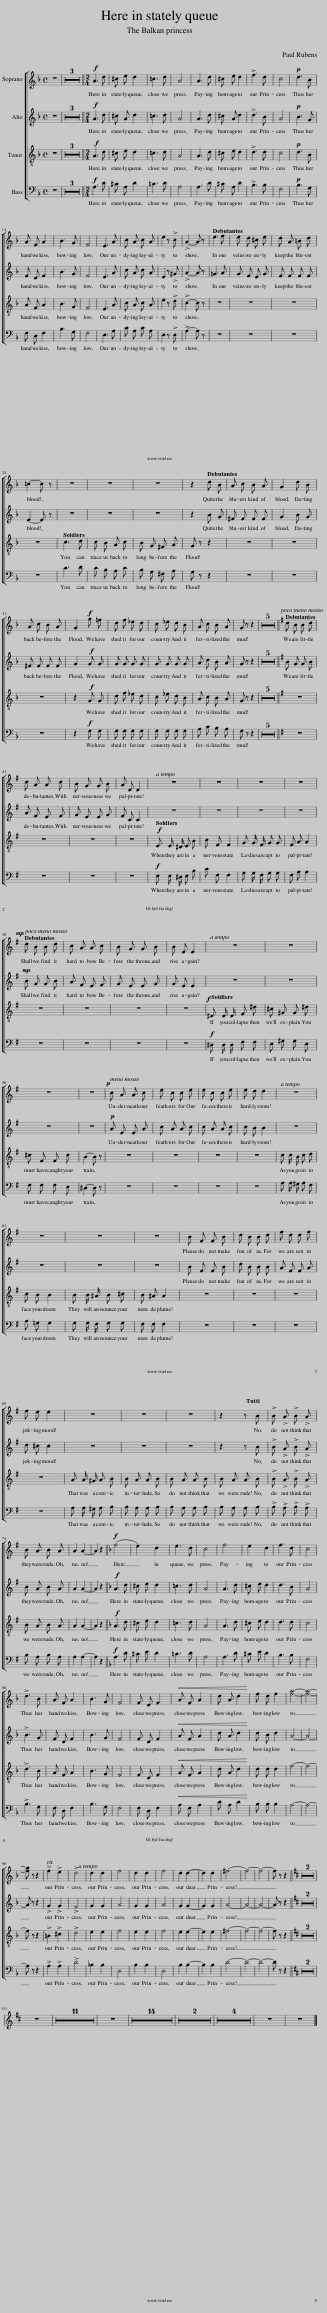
X:1
%%score [ 1 2 3 4 ] { ( 5 7 ) | ( 6 8 ) }
L:1/8
Q:1/4=80
M:4/4
I:linebreak $
K:F
V:1 treble
V:2 treble
V:3 treble-8
V:4 bass
V:5 treble
V:7 treble
V:6 bass
V:8 bass
V:1
 z8 | z8 | z8 | z8 ||[M:2/4]!f! A3 d | %5
 ^c e d2 | =c3 d | A4 | A3 d | ^c e d2 | %10
 !>!f3 d | c4 |!p! d3 B |$ A F A2 | B3 G | %15
 F4 | E3 A | c A c A | e2 z !>!c | !>!A2- A z | %20
 e3 f | e d ^c e | d A =B d |$ =c2- c z | z4 | %25
 z4 | z4 | z2 d B | A c B A | G2 d B |$ %30
 A c B A | G2!f! g =f | d f _e d | c _e d B | A c B A | %35
 G z z2 | z4 | z4 | z4 | z4 | %40
 z4 ||[K:G][Q:1/4=80] d B B d |$ c A A c | B G G B | A D D2 | %45
[Q:1/4=80] z4 | z4 | z4 | z4 |$!mp![Q:1/4=80] d B B d | %50
 c A A c | B G G B | B E E2 |[Q:1/4=80] z4 | z4 |$ %55
 z4 | z4 |!p![Q:1/4=80] c A A c | e c c e | e c c e | %60
 e d d2 |[Q:1/4=80] z4 |$ z4 | z4 | z4 | %65
 B F F B | d B B d | f d d f |$ f e e2 | z4 | %70
 z4 | z4 | z2 z B | !>!B !>!A !>!B !>!A |$ B A B A | %75
 A2 A2- | A2 z2 ||[K:F]!f! (f4 | e2) d2 | e3 d | %80
 c4 | f4 | e2 d2 | f3 d | c4 |$ %85
 !>!d3 B | A F A2 | B3 G | F4 | F D F2 | %90
!<(! A F A2 | d A d2!<)! | f d f2 | [fa]4- | [fa]4- |$ %95
 [fa] z z2 |[Q:1/4=80] !>!f2 !>!e2 | !>!d4[Q:1/4=80] | d2 d2 | f4 | %100
 d2 d2 | f4 | d2 d2- | d2 d2 | ^f4- | %105
 f4- | f4- | f z z2 ||[K:D] z4 | z4 |$ %110
 z4 | z4 | z4 | z4 | z4 | %115
 z4 | z4 | z4 | z4 | z4 | %120
 z4 | z4 | z4 | z4 | z4 | %125
 z4 | z4 | z4 | z4 | z4 | %130
 z4 | z4 | z4 | z4 | z4 | %135
 z4 | z4 | z4 | z4 | z4 | %140
 z4 | z4 | z4 | z4 | z4 |] %145
V:2
 z8 | z8 | z8 | z8 ||[M:2/4]!f! A3 d | %5
 ^c A d2 | =c3 d | A4 | A3 d | ^c A d2 | %10
 !>!d3 B | A4 |!p! B3 G |$ F D F2 | B3 G | %15
 F4 | E3 A | c A c A | E2 z !>!^G | !>!A2- A z | %20
 =G3 A | G F E G | F F F F |$ E2- E z | z4 | %25
 z4 | z4 | z2 B G | ^F F F F | G2 B G |$ %30
 ^F F F F | G2!f! G G | G G G G | G G G G | A c B A | %35
 G z z2 | z4 | z4 | z4 | z4 | %40
 z4 ||[K:G] B G G B |$ A F E F | G E E G | F C C2 | %45
 z4 | z4 | z4 | z4 |$!mp! B G G B | %50
 A F E F | G E E G | G E E2 | z4 | z4 |$ %55
 z4 | z4 |!p! A E E A | c A A c | c A A c | %60
 c B B2 | z4 |$ z4 | z4 | z4 | %65
 B F F B | d B B B | A F F A |$ d ^c c2 | z4 | %70
 z4 | z4 | z2 z B | !>!B !>!A !>!B !>!A |$ B A B A | %75
 A2 A2- | A2 z2 ||[K:F]!f! A3 d | ^c e d2 | =c3 d | %80
 A4 | A3 d | ^c e d2 | d3 B | A4 |$ %85
 !>!B3 G | F D F2 | B3 G | F4 | F D F2 | %90
!<(! A F A2 | d A d2!<)! | d B d2 | A4- | A4- |$ %95
 A z z2 | !>!G2 !>!G2 | !>!F4 | G2 G2 | A4 | %100
 G2 G2 | A4 | G2 G2- | G2 G2 | A4- | %105
 A4- | A4- | A z z2 ||[K:D] z4 | z4 |$ %110
 z4 | z4 | z4 | z4 | z4 | %115
 z4 | z4 | z4 | z4 | z4 | %120
 z4 | z4 | z4 | z4 | z4 | %125
 z4 | z4 | z4 | z4 | z4 | %130
 z4 | z4 | z4 | z4 | z4 | %135
 z4 | z4 | z4 | z4 | z4 | %140
 z4 | z4 | z4 | z4 | z4 |] %145
V:3
 z8 | z8 | z8 | z8 ||[M:2/4]!f! A3 d | %5
 ^c e d2 | =c3 d | A4 | A3 d | ^c e d2 | %10
 !>!d3 d | c4 |!p! d3 B |$ A F A2 | B3 G | %15
 F4 | E3 A | c A c A | e2 z !>!d | !>!c2- c z | %20
 z4 | z4 | z4 |$ z4 | c3 d | %25
 c B A c | B G ^F A | G z z2 | z4 | z4 |$ %30
 z4 | z2!f! G G | d f _e d | c _e d B | A c B A | %35
 G z z2 | z4 | z4 | z4 | z4 | %40
 z4 ||[K:G] z4 |$ z4 | z4 | z4 | %45
!f! E E/ ^D/ E B | c F F2 | G G/ F/ G G | F A A2 |$ z4 | %50
 z4 | z4 | z4 |!f! ^D D/ D/ F ^d | ^c ^G G ^d |$ %55
 ^c F F c | B2- B z | z4 | z4 | z4 | %60
 z4 | c c/ B/ c d |$ c B B2 | B B/ ^A/ B ^c | B ^A A2 | %65
 z4 | z4 | z4 |$ z4 | A A/ ^G/ A B | %70
 B A A B | B A A B | B A A B | !>!B !>!A !>!B !>!A |$ B A B A | %75
 A2 A2- | A2 z2 ||[K:F]!f! A3 d | ^c e d2 | =c3 d | %80
 A4 | A3 d | ^c e d2 | d3 d | c4 |$ %85
 !>!d3 B | A F A2 | B3 G | F4 | F D F2 | %90
!<(! A F A2 | d A d2!<)! | d d d2 | f4- | f4- |$ %95
 f z z2 | !>!=B2 !>!^c2 | !>!d4 | e2 e2 | f4 | %100
 e2 e2 | f4 | e2 e2- | e2 e2 | ^f4- | %105
 f4- | f4- | f z z2 ||[K:D] z4 | z4 |$ %110
 z4 | z4 | z4 | z4 | z4 | %115
 z4 | z4 | z4 | z4 | z4 | %120
 z4 | z4 | z4 | z4 | z4 | %125
 z4 | z4 | z4 | z4 | z4 | %130
 z4 | z4 | z4 | z4 | z4 | %135
 z4 | z4 | z4 | z4 | z4 | %140
 z4 | z4 | z4 | z4 | z4 |] %145
V:4
 z8 | z8 | z8 | z8 ||[M:2/4]!f! A,3 D | %5
 ^C A, D2 | =C3 D | A,4 | A,3 D | ^C A, D2 | %10
 !>!B,3 B, | F,4 |!p! B,3 G, |$ F, D, F,2 | B,3 G, | %15
 F,4 | E,3 A, | C A, C A, | E,2 z !>!E, | !>!A,2- A, z | %20
 z4 | z4 | z4 |$ z4 | C3 D | %25
 C B, A, C | B, G, ^F, A, | G, z z2 | z4 | z4 |$ %30
 z4 | z2!f! G, G, | G, G, G, G, | G, G, G, G, | A, C B, A, | %35
 G, z z2 | z4 | z4 | z4 | z4 | %40
 z4 ||[K:G] z4 |$ z4 | z4 | z4 | %45
!f! E, E,/ ^D,/ E, B, | C F, F,2 | G, G,/ F,/ G, G, | F, A, A,2 |$ z4 | %50
 z4 | z4 | z4 |!f! ^D, D,/ D,/ F, F, | E, ^G, G, E, |$ %55
 F, F, F, E, | ^D,2- D, z | z4 | z4 | z4 | %60
 z4 | A, A,/ ^G,/ A, F, |$ A, =G, G,2 | G, G,/ F,/ G, G, | F, F, F,2 | %65
 z4 | z4 | z4 |$ z4 | A, A,/ ^G,/ A, B, | %70
 B, A, A, B, | B, A, A, B, | B, A, A, B, | !>!B, !>!A, !>!B, !>!A, |$ B, A, B, A, | %75
 A,2 A,2- | A,2 z2 ||[K:F]!f! A,3 D | ^C E D2 | =C3 D | %80
 A,4 | A,3 D | ^C E D2 | B,3 B, | F,4 |$ %85
 !>!B,3 G, | F, D, F,2 | B,3 G, | F,4 | F, D, F,2 | %90
!<(! A, F, A,2 | D A, D2!<)! | B, B, B,2 | A,4- | A,4- |$ %95
 A, z z2 | !>!A,2 !>!A,2 | !>!D4 | _B,2 B,2 | D,4 | %100
 B,2 B,2 | D,4 | B,2 B,2- | B,2 B,2 | D4- | %105
 D4- | D4- | D z z2 ||[K:D] z4 | z4 |$ %110
 z4 | z4 | z4 | z4 | z4 | %115
 z4 | z4 | z4 | z4 | z4 | %120
 z4 | z4 | z4 | z4 | z4 | %125
 z4 | z4 | z4 | z4 | z4 | %130
 z4 | z4 | z4 | z4 | z4 | %135
 z4 | z4 | z4 | z4 | z4 | %140
 z4 | z4 | z4 | z4 | z4 |] %145
V:5
!ff! [Ee]2 [A,A]3/2 [A,A]/ [A,A]2 [B,B]2 | [Ee]2 [A,A]3/2 [A,A]/ [A,A]2 [B,B]2 | [Ee]2 [A,A]4!<(! [A,A]2- | [A,A]2 [A,A]4 [A,A]2!<)! ||[M:2/4] z!f! [A,DFA] z [A,DFA] | %5
 z [A,^CGA] z [A,DFA] | z [CFBc] z [DEBd] | z [A,CFA] z [A,CFA] | z [A,DFA] z [A,DFA] | z [A,^CGA] z [A,DFA] | %10
 z [B,DFB] z [DFBd] | z [CFAc] z [CFAc] |!p! [Dd]3 [CEB] |$ [A,A] [DF] [A,A]2 | [B,B]3 [G,^CG] | %15
 F4 | E3 A | c A c A | [Ee]2 z [Dc] | [CA]2 z2 | %20
 c3 f | e d ^c e | d [FA] =B [Fd] |$ [Ec]2{ga=b} [cc']2 | c3 [FAd] | %25
 c [CGB] A [_EGc] | B [B,DG] ^F [CFA] | [B,G]2 [Bd] [GB] | [^FA] [Fc] [FB] [FA] | G2 [Bd] [GB] |$ %30
 [^FA] [Fc] [FB] [FA] | G2!f! [Gg] [Gf] | g/ f/ d/ _e/ f/ d/ e/ f/ | _e/ c/ d/ e/ d/ B/ c/ d/ | c/ A/ B/ c/ d/ c/ B/ A/ | %35
 [B,G] z!mf! D/ E/ F/ G/ | [FA] [FA] [EG^c] [EGc] | [DFd]2!<(! d/ e/ f/ g/ | [fa][fa] [ga][ga]!<)! | [^fd']d d d | %40
!>(! !>!D D D D!>)! ||[K:G]!mp! [Bd]4 |$ [Ac]4 | [GB]4 | [FA]4 | %45
!f! E E/ ^D/ E [B,^EB] | c [CF] [CF]2 | G [DG]/ F/ G [EGe] | d A [DFA]2 |$!mp! [Bd]4 | %50
 [Ac]4 | [GB]4 | B E E2 | ^D D/ E/ F [DF^d] | ^c [E^G] G [E^d] |$ %55
 ^c F F c | [^DB]2 [^db]2 |!mp! .[Ac] .[EA] .[EA] .[Ac] | .[ce] .[Ac] .[Ac] .[ce] | .[ce] .[Ac] .[Ac] .[ce] | %60
 .[ce] .[Bd] [Bd]2 |!f! c [Ac]/ [^GB]/ [Ac] [Fd] |$ [Ac] [=GB] B2 | B B/ ^A/ B ^c | B ^A A2 | %65
!mp! B F F B | [^Ed] [DB] [DB] [Ed] | [Af] [Fd] [Fd] [Af] |$ [df] [^ce] [ce]2 | A A/ ^G/ A B | %70
 B A A B | B A A B | B A A B | [B,B] [A,A] [B,B] [A,A] |$ [B,B] [A,A] [B,B] [A,A] | %75
!<(! [A,^CGA]2 [EGA^ce]2- | [EGAce]2 !>![A^cea]2!<)! ||[K:F]!f! A3 d | ^c e d2 | z [=CEB=c] z [DEBd] | %80
 z [A,CFA] z [A,CFA] | z [A,DFA] z [A,DFA] | z [A,^CGA] z [A,DFA] | z [B,DFB] z [DFBd] | z [CFAc] z [CFAc] |$ %85
 [Dd]3 [CEB] | [A,A] [DF] [A,A]2 | [B,B]3 [G,^CG] | F4 | F D F2 | %90
!<(! A F A2 | d A d2!<)! | f d f2 |!<(! A,/ ^G,/ A,/ =B,/ ^C/ D/ E/ F/ | G/ A/ =B/ ^c/ d/ e/ f/ g/!<)! |$ %95
 a z z2 | !>![Gf]2 !>![Ge]2 | !>![DFd] D/ ^C/ D/ C/ D | [EGd]2 [EGd]2 | [FAf]4 | %100
 [EGd]2 [EGd]2 | [FAf]4 | [EGd]2 [EGd]2- | [EGd]2 [EGd]2 | [^FA^f]4- | %105
 [FAf]4- | [FAf]4- | [FAf]2 !>![Dd]2 ||[K:D] [Dd]4- | [Dd]!<(! c/ d/ e/ f/ g/ a/!<)! |$ %110
!ff! !>![dbd']3 [gb] | .[fa] .[df] .[fa]2 | !>![gb]3 .[eg] | [df]4 | [Ee]3 [Ff] | %115
 [Ee] [Dd] [Cc] [Ee] | [Dd] [A,A] [Cc] [Ee] | [Dd] c/ d/ e/ f/ g/ a/ | [dbd']3 [Bgb] | [Afa] .[df] [fa]2 | %120
 [Bgb]3 .[Geg] |!>(! [Fdf]4!>)! |!p! [Bd]3 .[GB] | .[FA] .[DF] [FA]2 | [GB]3 [EG] | %125
 [DF] z .d/ .e/ .f/ .g/ | !>![Aa]3 .[Bb] | .[Aa] .g .e .g | .f .d .c .e | .d .A .G .B | %130
 .A .F .[CE] .G | .[DF] .D .[A,C] .E | .[A,D] d/ c/ d/ c/ d/ c/ | d4- | d d/ c/ d/ c/ d/ c/ | %135
 d4- | d z .d/ .e/ .f/ .g/ | .a .a .a .a | .[dd'] z .D/ .E/ .F/ .G/ |!>(! .A .A .A .A | %140
 .d z .[A,CA] z!>)! | .[A,D] z .A, z | .D z z2 |!pp! .D z z2 | .D z z2 |] %145
V:6
 [E,E]2 [A,,A,]3/2 [A,,A,]/ [A,,A,]2 [B,,B,]2 | [E,E]2 [A,,A,]3/2 [A,,A,]/ [A,,A,]2 [B,,B,]2 | [A,,A,] [^G,,^G,] [=G,,=G,] [^F,,^F,] [=F,,=F,] [E,,E,] [_E,,_E,] [D,,D,] | [^C,,^C,] [=C,,=C,] [=B,,,=B,,] [_B,,,_B,,] [A,,,A,,] [G,,,G,,] [F,,,F,,] [E,,,E,,] ||[M:2/4] [D,,,D,,]2 [D,,D,]2 | %5
 [E,,E,]2 [F,,F,]2 | [G,,G,]2 [C,,C,]2 | [F,,F,]2 [C,,C,]2 | [D,,D,]2 [D,,D,]2 | [E,,E,]2 [F,,F,]2 | %10
 [B,,,B,,]2 [B,,B,]2 | !arpeggio![F,,C,A,]2 C,2 | [G,,G,]2 [C,,C,]2 |$ [F,,F,]2 [C,,C,]2 | [E,,E,]2 [A,,,A,,]2 | %15
 D,,2 A,,2 | E,,2 E, A, | C A, C A, | [E,,E,]2 z [E,^G,] | [A,,E,]2 A,,,2 | %20
 ^C, A, A,, A, | ^C, A, A,, A, | D, A, A,, [G,=B,] |$ [C,G,]2 !arpeggio![C,,G,,E,]2 | F, [A,C] F, [A,C] | %25
 _E,2 C,2 | D,2 D,,2 | [G,,D,]2 z2 | [G,C_E] [G,CE] [G,CE] [G,CE] | [G,B,D]2 z2 |$ %30
 [G,C_E] [G,CE] [G,CE] [G,CE] | [G,B,D]2 G, G, | =B,, [G,=B,] G,, [G,B,] | C, [G,C] D, [G,B,] | _E, [G,A,] D,, [D,^F,] | %35
 [G,,D,] z [E,B,] [E,B,] | [A,D] [A,D] A, A, | [D,A,]2 z2 |[I:staff -1] [Ad] [Ad] [A^c] [Ac] | d[I:staff +1] z z2 | %40
 z4 ||[K:G] G,, D, B, D, |$ G,, D, A, D, | G,, E, B, E, | G,, D, F, D, | %45
 G,, D, ^G,, D, | A,, D, D,,2 | B,, [G,B,] _B,, [_B,^C] | A,, [F,C] [D,C]2 |$ G,, D, B, D, | %50
 G,, D, A, D, | G,, E, B, E, | ^C, G, B, G, | F,, [F,B,] F,, [F,B,] | E, [^G,^C] ^C, [=G,B,] |$ %55
 F,, [F,_B,] F,, [F,B,] |!ped! [B,,F,]2[I:staff -1] [^DFB]2!ped-up! |[I:staff +1] A, C E C | G, C E C | F, C E C | %60
 G, B, D B, | F, [CD] D,, [CD] |$ G,, [D,G,B,] D,, [D,G,B,] | [^C,G,]3 [C,G,] | F,, [F,^A,] F,, [F,A,] | %65
 B,, F, B, F, | ^G,, D, ^G, D, | A,, F, A, F, |$ A,, E, ^C E, | A, A,/ ^G,/ A, B, | %70
 B, A, A, B, | B, A, A, B, | B, A, A, B, | [G,,G,]4 |$ [F,,F,]4 | %75
 [E,,E,] [D,,D,] [^C,,^C,] [B,,,B,,] | [A,,,A,,] [G,,,G,,] [=F,,,=F,,] [E,,,E,,] ||[K:F] [D,,,D,,]2 [D,,D,]2 | [E,,E,]2 [F,,F,]2 | [G,,G,]2 [C,,C,]2 | %80
 [F,,F,]2 [C,,C,]2 | [D,,D,]2 [D,,D,]2 | [E,,E,]2 [F,,F,]2 | [B,,,B,,]2 [B,,B,]2 | [F,,C,A,]2 C,2 |$ %85
 [G,,G,]2 [C,,C,]2 | [F,,F,]2 [C,,C,]2 | [E,,E,]2 [A,,,A,,]2 | D,,2 A,,2 | [D,F,A,] [D,F,A,] [D,F,A,]2 | %90
 [C,D,F,A,] [C,D,F,A,] [C,D,F,A,]2 | [=B,,D,F,A,] [B,,D,F,A,] [B,,D,F,A,]2 | [_B,,D,F,B,] [B,,D,F,B,] [B,,D,F,B,]2 | [A,,,A,,]4- | [A,,,A,,]4- |$ %95
 [A,,,A,,] z z2 | !arpeggio!!>![A,,=B,]2 !arpeggio!!>![A,,^C]2 | !arpeggio!!>![D,,A,,D,] D,/ ^C,/ D,/ C,/ D, | [D,_B,]2 [D,B,]2 | D,,/ A,,/ D,/ E,/ F,/ G,/ A, | %100
 [D,B,]2 [D,B,]2 | D,,/ A,,/ D,/ E,/ F,/ G,/ A, | [D,B,D]2 [D,B,D]2- | [D,B,D]2 [D,B,D]2 | D,,/ A,,/ ^F,/ A,,/ D,,/ A,,/ F,/ A,,/ | %105
 D,,/ A,,/ ^F,/ A,,/ D,,/ A,,/ F,/ A,,/ | D,,/ A,,/ ^F,/ A,,/ D,,/ A,,/ F,/ A,,/ | !>!D,,2 !>![D,,D,]2 ||[K:D] !///-!D,,2 D,2 | [D,,D,] z z2 |$ %110
 [D,G,B,] [D,G,B,] [D,G,B,] [D,G,B,] | [D,F,A,] [D,F,A,] [D,F,A,] [D,F,A,] | [D,E,G,A,C] [D,E,G,A,C] [D,E,G,A,C] [D,E,G,A,C] | [D,F,A,D] [D,F,A,D] [D,F,A,D] [D,F,A,D] | B,, [E,^G,D] E,, [E,G,D] | %115
 A,, [G,A,] A,, [G,A,] | D, [F,A,] A,, [G,A,] | [D,F,A,] z z2 | [D,G,] [D,A,] [D,B,] [D,C] | [D,D] [D,F,A,] [D,F,A,] [D,F,A,] | %120
 [D,E,] [D,F,] [D,G,] [D,A,] | [D,F,A,D] [D,F,A,D] [D,F,A,D] [D,F,A,D] | [D,,D,] [D,G,B,] [D,G,B,] [D,G,B,] | [D,F,A,] [D,F,A,] [D,F,A,] [D,F,A,] | [D,,D,] [D,E,A,C] [D,E,A,C] [D,E,A,C] | %125
 [D,F,A,] z z2 | z [G,A,C] [G,A,C] z | z2 .[D,G,A,C] z | .[D,F,A,D] z .[D,G,A,C] z | .[D,F,A,D] z .[D,G,A,C] z | %130
 .[D,F,A,D] z .[D,A,] z | .[D,A,] z .[D,G,] z | .[D,F,] z z2 | !>![B,D]3 [G,B,] | [D,F,A,] z z2 | %135
 !>![B,D]3 [G,B,] | [D,F,A,] z z2 |[K:treble] [D-GA-]4 | [DFA] z z2 |[K:bass] [D,-G,A,-C]4 | %140
 [D,F,A,D] z .[A,,E,G,] z | .[D,F,] z .A,, z | .[D,,D,] z (3A,, A,, A,, | .[D,,D,] z .A,, z | .[D,,D,] z z2 |] %145
V:7
 x8 | x8 | x8 | x8 ||[M:2/4] x4 | %5
 x4 | x4 | x4 | x4 | x4 | %10
 x4 | x4 | z [EB] z x |$ x2 z [CF] | z [DG] z x | %15
 z [F,A,D]2 [F,A,D] | z [A,C] x2 | x4 | x4 | x4 | %20
 z [=GA]2 [G^c] | z G z G | x4 |$ x4 | z [FA]2 x | %25
 x4 | x4 | x4 | x4 | x4 |$ %30
 x4 | x4 | x4 | x4 | x4 | %35
 x4 | x4 | x4 | x4 | x4 | %40
 x4 ||[K:G] x4 |$ x4 | x4 | x4 | %45
 x4 | x4 | x4 | x4 |$ x4 | %50
 x4 | x4 | x4 | x4 | x4 |$ %55
 z E z E | x4 | x4 | x4 | x4 | %60
 x4 | x4 |$ x2 z [DG] | E3 ^E | z =E z [EF] | %65
 D2 D2 | x4 | x4 |$ x4 | x4 | %70
 x4 | x4 | x4 | [^CE]4 |$ [DF]4 | %75
 x4 | x4 ||[K:F] z [A,DF] z [DFA] | z [GA] z [DFA] | x4 | %80
 x4 | x4 | x4 | x4 | x4 |$ %85
 z [EB] z x | x3 [CF] | z [DG] z x | z [F,A,D]2 [F,A,D] | x4 | %90
 x4 | x4 | x4 | x4 | x4 |$ %95
 x4 | x4 | x4 | x4 | x4 | %100
 x4 | x4 | x4 | x4 | x4 | %105
 x4 | x4 | x4 ||[K:D] x4 | x4 |$ %110
 x4 | x4 | x4 | x4 | x4 | %115
 x4 | x4 | x4 | x4 | x4 | %120
 x4 | x4 | x4 | x4 | x4 | %125
 x4 | x4 | x4 | x4 | x4 | %130
 x4 | x4 | x4 | x4 | x4 | %135
 x4 | x4 | c4 | x4 | x4 | %140
 x4 | x4 | x4 | x4 | x4 |] %145
V:8
 x8 | x8 | x8 | x8 ||[M:2/4] x4 | %5
 x4 | x4 | x4 | x4 | x4 | %10
 x4 | x4 | x4 |$ x4 | x4 | %15
 x4 | x4 | x4 | x4 | x4 | %20
 x4 | x4 | x4 |$ x4 | x4 | %25
 x4 | x4 | x4 | x4 | x4 |$ %30
 x4 | x4 | x4 | x4 | x4 | %35
 x4 | x4 | x4 | x4 | x4 | %40
 x4 ||[K:G] G,,4 |$ G,,4 | G,,4 | G,,4 | %45
 x4 | x4 | x4 | x4 |$ G,,4 | %50
 G,,4 | G,,4 | ^C,4 | x4 | x4 |$ %55
 x4 | x4 | A,4 | G,4 | F,2 !arpeggio!D,2 | %60
 G,4 | x4 |$ x4 | x4 | x4 | %65
 x4 | x4 | x4 |$ x4 | x4 | %70
 x4 | x4 | x4 | x4 |$ x4 | %75
 x4 | x4 ||[K:F] x4 | x4 | x4 | %80
 x4 | x4 | x4 | x4 | x4 |$ %85
 x4 | x4 | x4 | x4 | x4 | %90
 x4 | x4 | x4 | x4 | x4 |$ %95
 x4 | x4 | x4 | x4 | x4 | %100
 x4 | x4 | x4 | x4 | x4 | %105
 x4 | x4 | x4 ||[K:D] x4 | x4 |$ %110
 x4 | x4 | x4 | x4 | x4 | %115
 x4 | x4 | x4 | x4 | x4 | %120
 x4 | x4 | x4 | x4 | x4 | %125
 x4 | D,2- D, x | x4 | x4 | x4 | %130
 x4 | x4 | x4 | z D, D,2- | x4 | %135
 z D, D,2- | x4 |[K:treble] x4 | x4 |[K:bass] x4 | %140
 x4 | x4 | x4 | x4 | x4 |] %145
